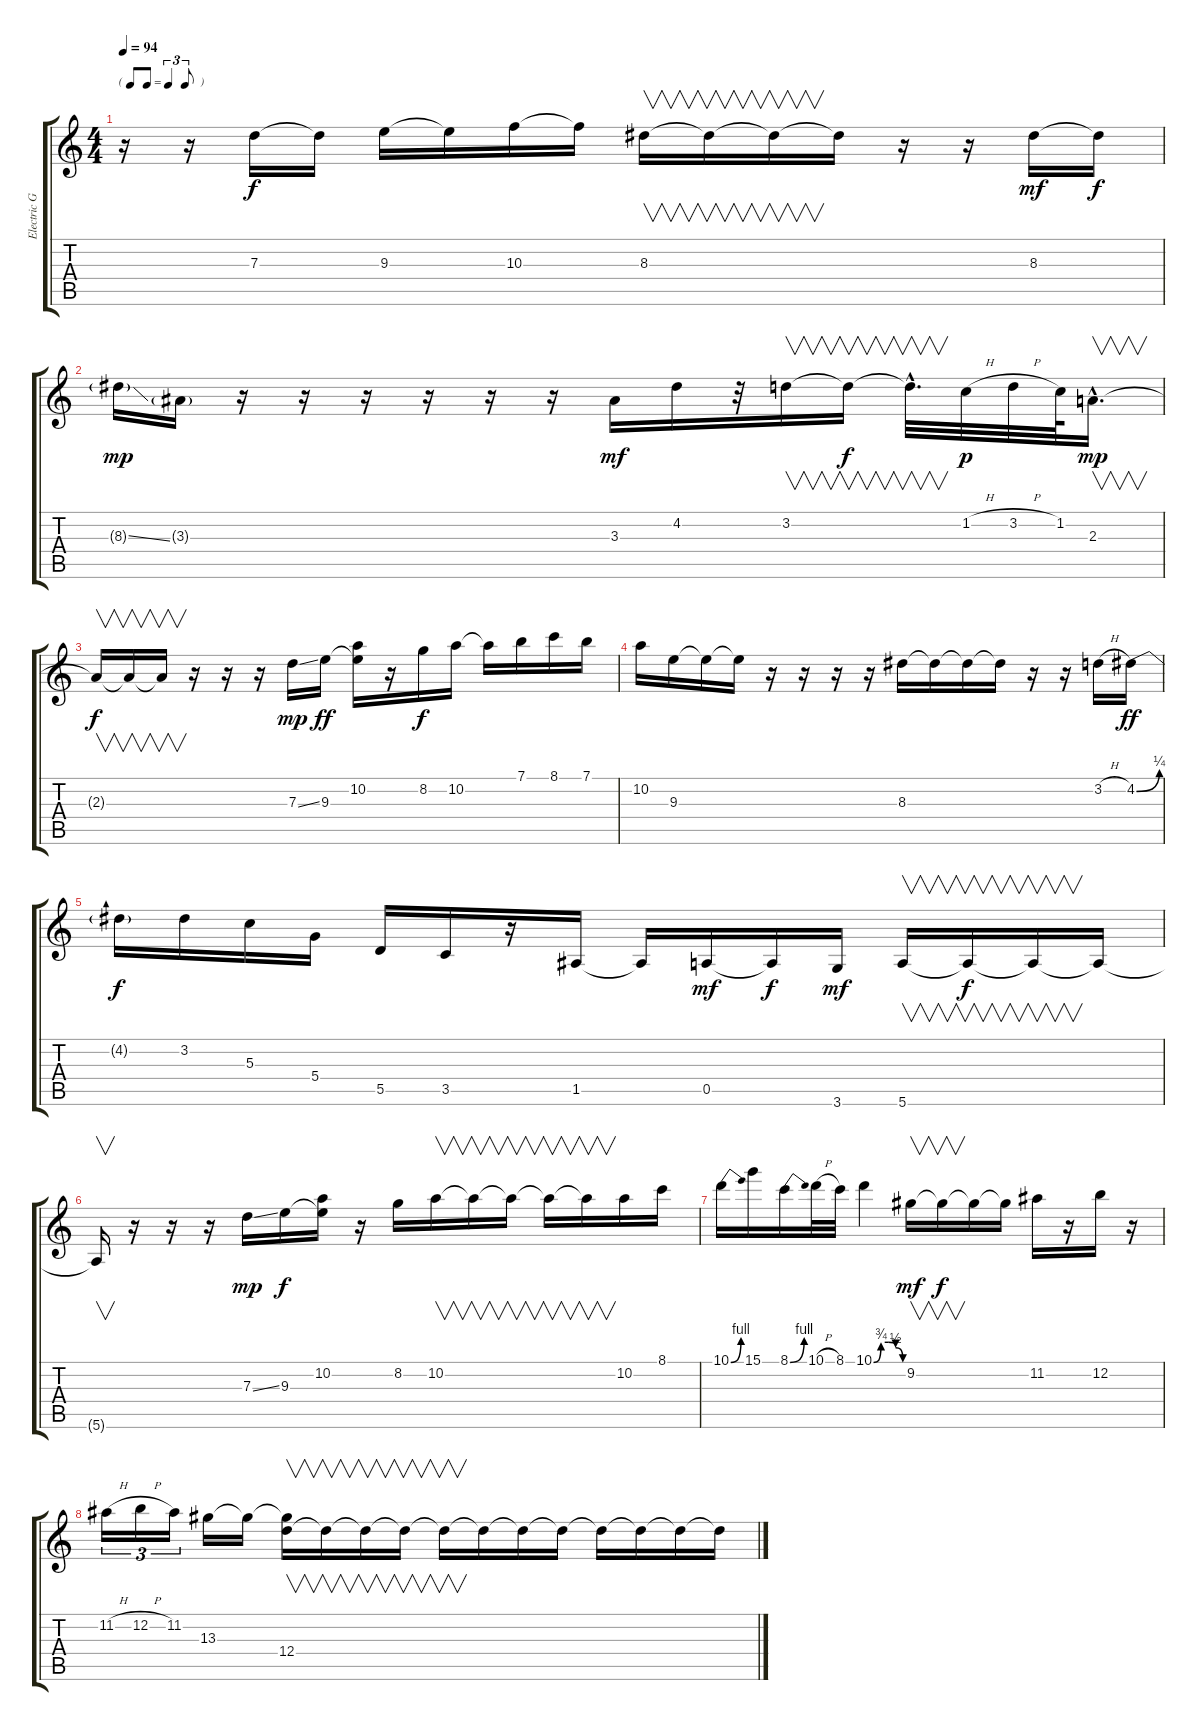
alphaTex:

\track ("Electric Guitar" "Electric G") {instrument distortionguitar}
\staff {score tabs}
\tuning (E4 B3 G3 D3 A2 E2) {hide}
\ts (4 4)
\tf triplet8th
\tempo 94
\clef g2
\ks c
r.16{dy f} r.16 7.3.16 7.3{t}.16 9.3.16 9.3{t}.16 10.3.16 10.3{t}.16 8.3.16{v} 8.3{t}.16{v} 8.3{t}.16{v} 8.3{t}.16 r.16 r.16 8.3.16{dy mf} 8.3{t}.16{dy f} |
8.3{ss g}.16{dy mp} 3.3{g}.16 r.16 r.16 r.16 r.16 r.16 r.16 3.3.16{dy mf} 4.2.16 r.32 3.2.16{v} 3.2{t}.16{v dy f} 3.2{hac t}.32{v d} 1.2{h}.32{dy p} 3.2{h}.32 1.2.64 2.3{hac}.16{v d dy mp} |
2.3{t}.16{v dy f} 2.3{t}.16{v} 2.3{t}.16{v} r.16 r.16 r.16 7.3{ss}.16{dy mp} 9.3.16{dy ff} (10.2 9.3{t}).16 r.16 8.2.16{dy f} 10.2.16 10.2{t}.16 7.1.16 8.1.16 7.1.16 |
10.2.16 9.3.16 9.3{t}.16 9.3{t}.16 r.16 r.16 r.16 r.16 8.3.16 8.3{t}.16 8.3{t}.16 8.3{t}.16 r.16 r.16 3.2{h}.16 4.2{be (bend 0 0 60 1)}.16{dy ff} |
4.2{t}.16{dy f} 3.2.16 5.3.16 5.4.16 5.5.16 3.5.16 r.16 1.5.16 1.5{t}.16 0.5.16{dy mf} 0.5{t}.16{dy f} 3.6.16{dy mf} 5.6.16{v} 5.6{t}.16{v dy f} 5.6{t}.16{v} 5.6{t}.16 |
5.6{t}.16{v} r.16 r.16 r.16 7.3{ss}.16{dy mp} 9.3.16{dy f} (10.2 9.3{t}).16 r.16 8.2.16 10.2.16{v} 10.2{t}.16{v} 10.2{t}.16{v} 10.2{t}.16{v} 10.2{t}.16{v} 10.2.16 8.1.16 |
10.1{be (bend 0 0 60 4)}.16 15.1.16 8.1{be (bend 0 0 60 4)}.16 10.1{h}.32 8.1.32 10.1{be (custom 0 0 15 3 30 3 45 2 60 0)}.4 9.2.16{v dy mf} 9.2{t}.16{v dy f} 9.2{t}.16 9.2{t}.16 11.2.16 r.16 12.2.16 r.16 |
11.2{h}.16{tu (3 2)} 12.2{h}.16{tu (3 2)} 11.2.16{tu (3 2)} 13.3.16 13.3{t}.16 (13.3{t} 12.4).16{v} 12.4{t}.16{v} 12.4{t}.16{v} 12.4{t}.16{v} 12.4{t}.16{v} 12.4{t}.16 12.4{t}.16 12.4{t}.16 12.4{t}.16 12.4{t}.16 12.4{t}.16 12.4{t}.16
